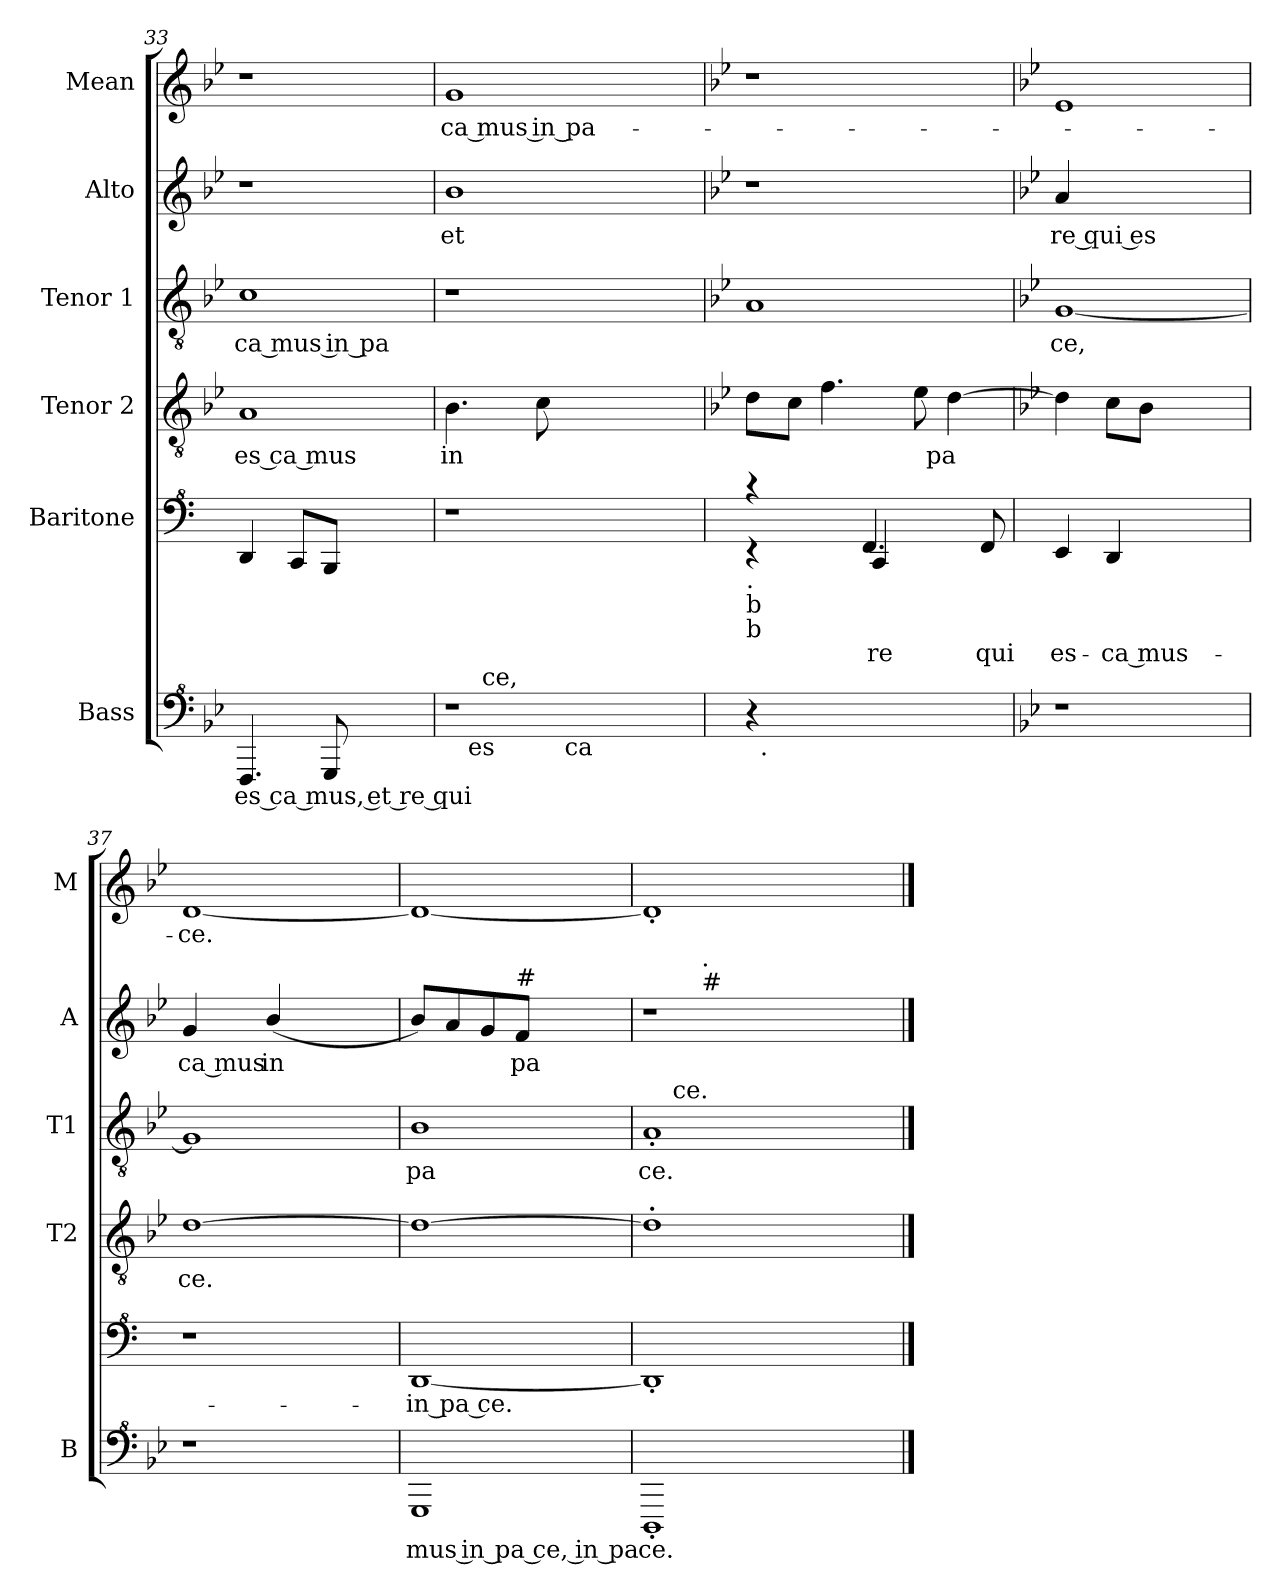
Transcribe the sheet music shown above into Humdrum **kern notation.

**kern	**text	**kern	**text	**kern	**text	**kern	**text	**kern	**text	**kern	**text
*part6	*part6	*part5	*part5	*part4	*part4	*part3	*part3	*part2	*part2	*part1	*part1
*staff6	*staff6	*staff5	*staff5	*staff4	*staff4	*staff3	*staff3	*staff2	*staff2	*staff1	*staff1
*I"Bass	*	*I"Baritone	*	*I"Tenor 2	*	*I"Tenor 1	*	*I"Alto	*	*I"Mean	*
*I'B	*	*	*	*I'T2	*	*I'T1	*	*I'A	*	*I'M	*
*clefF^4	*	*clefF^4	*	*clefGv2	*	*clefGv2	*	*clefG2	*	*clefG2	*
*ITrd1c2	*	*ITrd1c2	*	*	*	*	*	*	*	*	*
*k[b-e-a-d-]	*	*k[b-e-]	*	*k[b-e-]	*	*k[b-e-]	*	*k[b-e-]	*	*k[b-e-]	*
*A-:	*	*B-:	*	*B-:	*	*B-:	*	*B-:	*	*B-:	*
=33	=33	=33	=33	=33	=33	=33	=33	=33	=33	=33	=33
!	!LO:LY:b:rj	!	!	!	!LO:LY:b:rj	!	!LO:LY:b:rj	!	!	!	!
4.EE-/	es ca mus, et re qui	4C/	.	1A	es ca mus	1c	ca mus in pa	1r	.	1r	.
.	.	8BB-/L	.	.	.	.	.	.	.	.	.
8FF/	.	8AA/J	.	.	.	.	.	.	.	.	.
2ryy	.	2ryy	.	.	.	.	.	.	.	.	.
=34	=34	=34	=34	=34	=34	=34	=34	=34	=34	=34	=34
!	!	!	!	!	!LO:LY:b	!	!	!	!LO:LY:b	!	!LO:LY:b:rj
*^	*	*	*	*	*	*	*	*	*	*	*
*	*^	*	*	*	*	*	*	*	*	*	*	*
*	*	*^	*	*	*	*	*	*	*	*	*	*	*
1r	16ryy	16.ryy	4...ryy	.	1r	.	4.B-\	in	1r	.	1b-	et	1g	-ca mus in pa-
!	!LO:TX:b:t=es	!	!	!	!	!	!	!	!	!	!	!	!	!
.	2...ryy	.	.	.	.	.	.	.	.	.	.	.	.	.
!	!	!LO:TX:a:t=ce,	!	!	!	!	!	!	!	!	!	!	!	!
.	.	2ryy	.	.	.	.	.	.	.	.	.	.	.	.
.	.	.	.	.	.	.	8c\	.	.	.	.	.	.	.
!	!	!	!LO:TX:b:t=ca	!	!	!	!	!	!	!	!	!	!	!
.	.	.	2ryy	.	.	.	.	.	.	.	.	.	.	.
.	.	.	.	.	.	.	2ryy	.	.	.	.	.	.	.
.	.	4ryy	.	.	.	.	.	.	.	.	.	.	.	.
.	.	8ryy	.	.	.	.	.	.	.	.	.	.	.	.
.	.	32ryy	32ryy	.	.	.	.	.	.	.	.	.	.	.
*v	*v	*v	*v	*	*	*	*	*	*	*	*	*	*	*
!!LO:LB:g=z
=35	=35	=35	=35	=35	=35	=35	=35	=35	=35	=35	=35
*k[b-e-]	*	*	*	*	*	*	*	*	*	*	*
*B-:	*	*	*	*	*	*	*	*	*	*	*
*^	*	*^	*	*	*	*	*	*	*	*	*
*	*^	*	*	*^	*	*	*	*	*	*	*	*	*
*	*	*^	*	*	*	*	*	*	*	*	*	*	*	*	*
!	!	!	!	!	!LO:TX:b:t=.	!	!	!	!	!	!	!	!	!	!	!
!	!	!	!	!	!LO:TX:b:t=b	!	!	!	!	!	!	!	!	!	!	!
!	!	!	!	!	!LO:TX:b:t=b	!	!	!	!	!	!	!	!	!	!	!
*	*v	*v	*v	*	*	*	*	*	*	*	*	*	*	*	*	*
4r	32ryy	.	4rcc	4rE	2ryy	.	8d\L	.	1A	.	1r	.	1r	.
!	!LO:TX:b:t=.	!	!	!	!	!	!	!	!	!	!	!	!	!
.	2ryy	.	.	.	.	.	.	.	.	.	.	.	.	.
.	.	.	.	.	.	.	8c\J	.	.	.	.	.	.	.
2.ryy	.	.	2.ryy	4ryy	.	.	4.f\	.	.	.	.	.	.	.
!	!	!	!	!	!	!LO:LY:b	!	!	!	!	!	!	!	!
!	!	!	!	!	!	!LO:LY:b	!	!	!	!	!	!	!	!
.	.	.	.	4BB-/	4.E-/	re-	.	.	.	.	.	.	.	.
.	4...ryy	.	.	.	.	.	.	.	.	.	.	.	.	.
.	.	.	.	.	.	.	8e-\	.	.	.	.	.	.	.
!	!	!	!	!	!	!	!	!LO:LY:b	!	!	!	!	!	!
.	.	.	.	4ryy	.	.	[>4d\	pa	.	.	.	.	.	.
!	!	!	!	!	!	!LO:LY:b	!	!	!	!	!	!	!	!
.	.	.	.	.	8E-/	-qui-	.	.	.	.	.	.	.	.
*v	*v	*	*	*	*	*	*	*	*	*	*	*	*	*
*	*	*v	*v	*v	*	*	*	*	*	*	*	*	*
=36	=36	=36	=36	=36	=36	=36	=36	=36	=36	=36	=36
*k[b-e-a-d-]	*	*	*	*	*	*	*	*	*	*	*
*A-:	*	*	*	*	*	*	*	*	*	*	*
*^	*	*^	*	*	*	*	*	*	*	*	*
*	*	*	*	*^	*	*	*	*	*	*	*	*	*
!	!	!	!	!	!	!LO:LY:b	!	!	!	!LO:LY:b	!	!LO:LY:b:rj	!	!
*v	*v	*	*	*	*	*	*	*	*	*	*	*	*	*
*	*	*v	*v	*v	*	*	*	*	*	*	*	*	*
1r	.	4D/	-es-	4d\]	.	[<1G	ce,	4a/	re qui es	1e-	.
!	!	!	!LO:LY:b	!	!	!	!	!	!	!	!
.	.	4C/	-ca mus-	8c\L	.	.	.	2.ryy	.	.	.
.	.	.	.	8B-\J	.	.	.	.	.	.	.
.	.	2ryy	.	2ryy	.	.	.	.	.	.	.
=37	=37	=37	=37	=37	=37	=37	=37	=37	=37	=37	=37
!	!	!	!	!	!LO:LY:b	!	!	!	!LO:LY:b:rj	!	!LO:LY:b
1r	.	1r	.	[>1d	ce.	1G]	.	4g/	ca mus	[<1d	-ce.
!	!	!	!	!	!	!	!	!	!LO:LY:b	!	!
.	.	.	.	.	.	.	.	(<4b-/	in	.	.
.	.	.	.	.	.	.	.	2ryy	.	.	.
=38	=38	=38	=38	=38	=38	=38	=38	=38	=38	=38	=38
!	!LO:LY:b:rj	!	!LO:LY:b:rj	!	!	!	!LO:LY:b	!	!	!	!
1FF	mus in pa ce, in pa	[>1C	-in pa ce.	1d_	.	1B-	pa	8b-/L)	.	1d_	.
.	.	.	.	.	.	.	.	8a/	.	.	.
.	.	.	.	.	.	.	.	8g/	.	.	.
!	!	!	!	!	!	!	!	!LO:TX:a:t=#	!	!	!
!	!	!	!	!	!	!	!	!	!LO:LY:b	!	!
.	.	.	.	.	.	.	.	8f/J	pa	.	.
.	.	.	.	.	.	.	.	2ryy	.	.	.
=39	=39	=39	=39	=39	=39	=39	=39	=39	=39	=39	=39
!	!LO:LY:b	!	!	!	!	!	!LO:LY:b	!	!	!	!
*	*	*	*	*	*	*^	*	*^	*	*	*
1CC'<	ce.	1C'<]	.	1d'>]	.	1A'<	16.ryy	ce.	1r	8ryy	.	1d'<]	.
!	!	!	!	!	!	!	!LO:TX:a:t=ce.	!	!	!	!	!	!
.	.	.	.	.	.	.	2ryy	.	.	.	.	.	.
.	.	.	.	.	.	.	.	.	.	32ryy	.	.	.
!	!	!	!	!	!	!	!	!	!	!LO:TX:a:t=#	!	!	!
!	!	!	!	!	!	!	!	!	!	!LO:TX:a:t=.	!	!	!
.	.	.	.	.	.	.	.	.	.	2ryy	.	.	.
.	.	.	.	.	.	.	4ryy	.	.	.	.	.	.
.	.	.	.	.	.	.	.	.	.	4ryy	.	.	.
.	.	.	.	.	.	.	8ryy	.	.	.	.	.	.
.	.	.	.	.	.	.	.	.	.	16.ryy	.	.	.
.	.	.	.	.	.	.	32ryy	.	.	.	.	.	.
*	*	*	*	*	*	*v	*v	*	*	*	*	*	*
*	*	*	*	*	*	*	*	*v	*v	*	*	*
==	==	==	==	==	==	==	==	==	==	==	==
*-	*-	*-	*-	*-	*-	*-	*-	*-	*-	*-	*-
